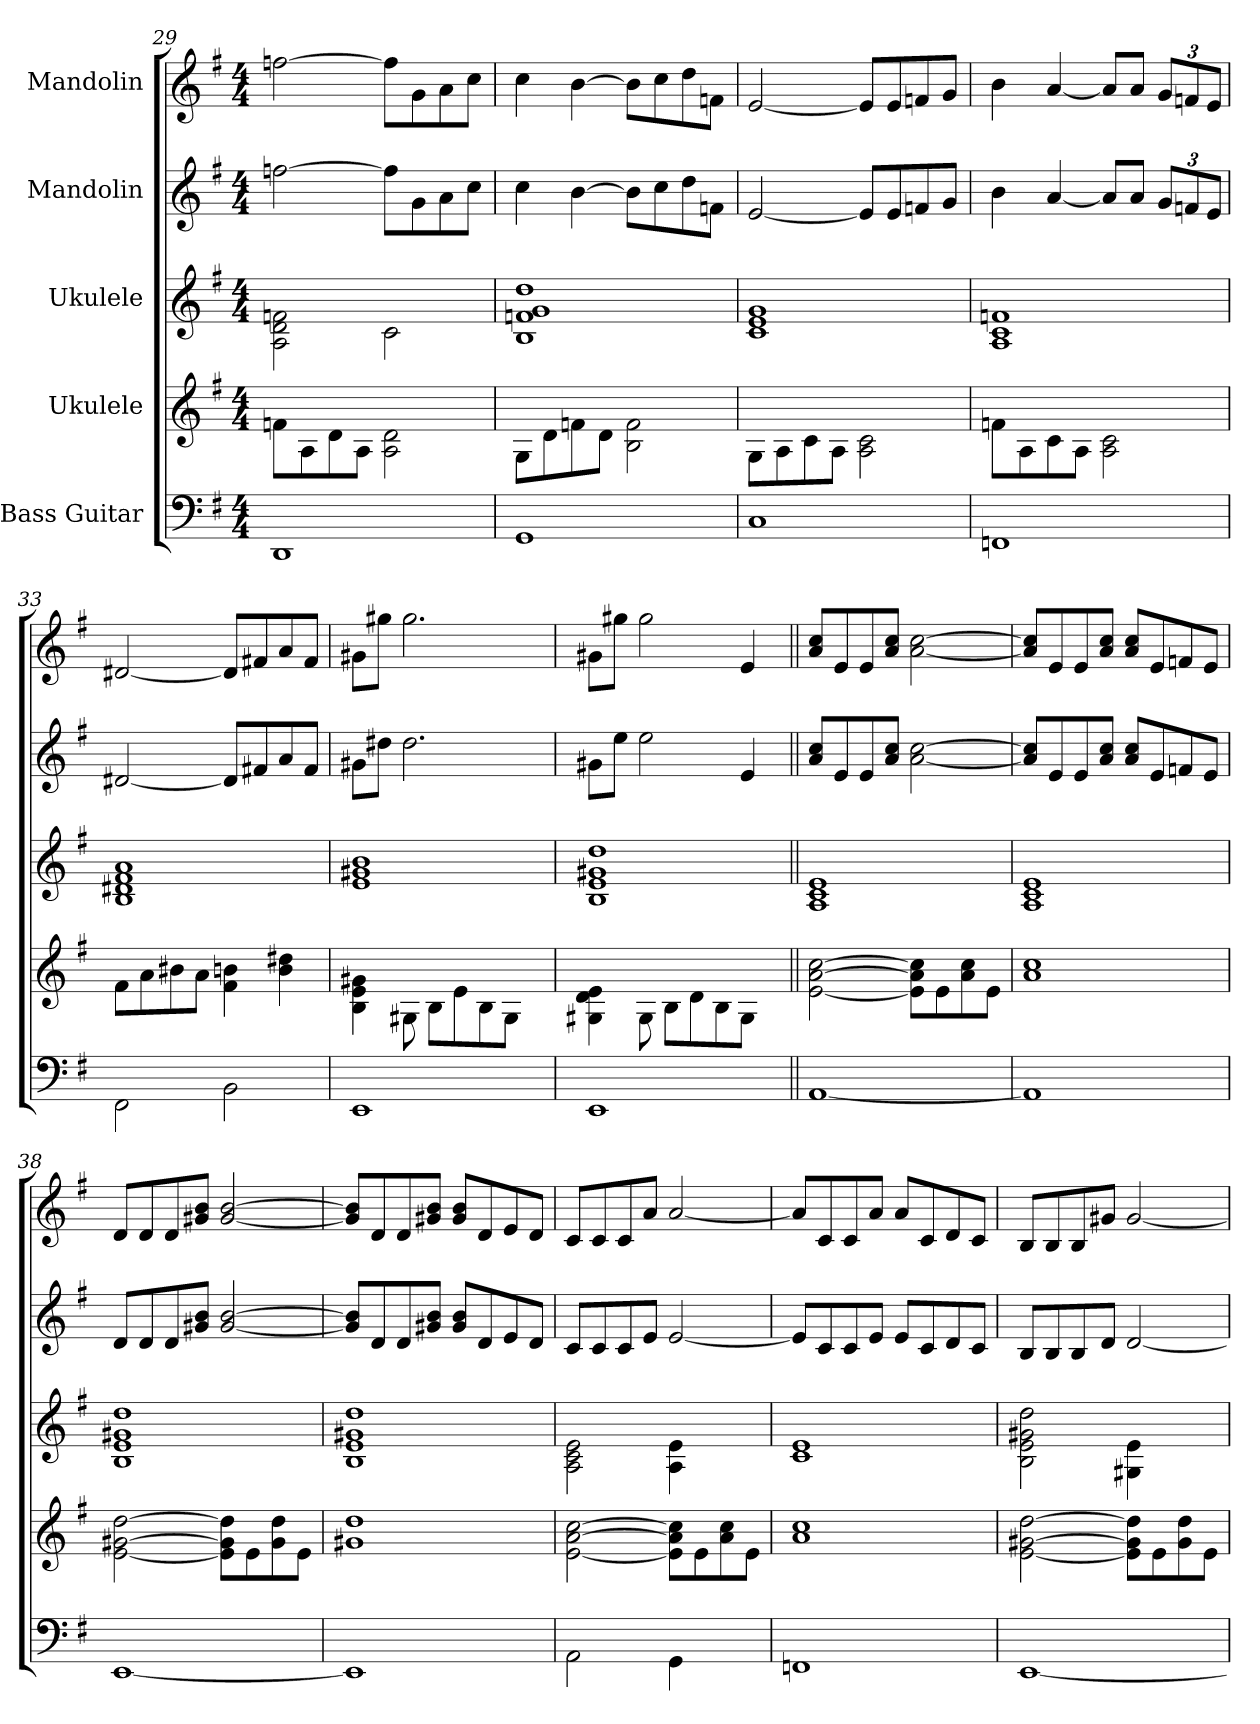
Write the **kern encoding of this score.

**kern	**kern	**kern	**kern	**kern
*part5	*part4	*part3	*part2	*part1
*staff5	*staff4	*staff3	*staff2	*staff1
*I"Bass Guitar	*I"Ukulele	*I"Ukulele	*I"Mandolin	*I"Mandolin
*	*	*	*clefG2	*clefG2
*k[f#]	*k[f#]	*k[f#]	*k[f#]	*k[f#]
*e:	*e:	*e:	*e:	*e:
*M4/4	*M4/4	*M4/4	*M4/4	*M4/4
=29	=29	=29	=29	=29
1DD	8f\L	2A\ 2d\ 2f\	[2ffn\	[2ffn\
.	8A\	.	.	.
.	8d\	.	.	.
.	8A\J	.	.	.
.	2A\ 2d\	2c\	8ff\L]	8ff\L]
.	.	.	8g\	8g\
.	.	.	8a\	8a\
.	.	.	8cc\J	8cc\J
=30	=30	=30	=30	=30
1GG	8G\L	1B 1f 1g 1dd	4cc\	4cc\
.	8d\	.	.	.
.	8f\	.	[4b\	[4b\
.	8d\J	.	.	.
.	2B\ 2f\	.	8b\L]	8b\L]
.	.	.	8cc\	8cc\
.	.	.	8dd\	8dd\
.	.	.	8fn\J	8fn\J
!!LO:LB:g=z
=31	=31	=31	=31	=31
1C	8G\L	1c 1e 1g	[2e/	[2e/
.	8A\	.	.	.
.	8c\	.	.	.
.	8A\J	.	.	.
.	2A\ 2c\	.	8e/L]	8e/L]
.	.	.	8e/	8e/
.	.	.	8fn/	8fn/
.	.	.	8g/J	8g/J
=32	=32	=32	=32	=32
1FF	8f\L	1A 1c 1f	4b\	4b\
.	8A\	.	.	.
.	8c\	.	[4a/	[4a/
.	8A\J	.	.	.
.	2A\ 2c\	.	8a/L]	8a/L]
.	.	.	8a/J	8a/J
*	*	*	*Xbrackettup	*Xbrackettup
.	.	.	12g/L	12g/L
.	.	.	12fn/	12fn/
.	.	.	12e/J	12e/J
=33	=33	=33	=33	=33
2FF#\	8f#\L	1B 1d# 1f# 1a	[2d#X/	[2d#X/
.	8a\	.	.	.
.	8b#\	.	.	.
.	8a\J	.	.	.
2BB\	4f#\ 4b\	.	8d#/L]	8d#/L]
.	.	.	8f#X/	8f#X/
.	4b\ 4dd#\	.	8a/	8a/
.	.	.	8f#/J	8f#/J
=34	=34	=34	=34	=34
1EE	4B\ 4e\ 4g#\	1e 1g# 1b	8g#X\L	8g#X\L
.	.	.	8dd#X\J	8gg#X\J
.	8G#\	.	2.dd#\	2.gg#\
.	8B\L	.	.	.
.	8e\	.	.	.
.	8B\	.	.	.
.	8G#\J	.	.	.
.	8ryy	.	.	.
=35	=35	=35	=35	=35
1EE	4G#\ 4d\ 4e\	1B 1e 1g# 1dd	8g#X\L	8g#X\L
.	.	.	8ee\J	8gg#X\J
.	8G#\	.	2ee\	2gg#\
.	8B\L	.	.	.
.	8d\	.	.	.
.	8B\	.	.	.
.	8G#\J	.	4e/	4e/
.	8ryy	.	.	.
!!LO:PB:g=z
=36||	=36||	=36||	=36||	=36||
[1AA	[2e\ [2a\ [2cc\	1A 1c 1e	8a/ 8cc/L	8a/ 8cc/L
.	.	.	8e/	8e/
.	.	.	8e/	8e/
.	.	.	8a/ 8cc/J	8a/ 8cc/J
.	8e\] 8a\] 8cc\]L	.	[2a\ [2cc\	[2a\ [2cc\
.	8e\	.	.	.
.	8a\ 8cc\	.	.	.
.	8e\J	.	.	.
=37	=37	=37	=37	=37
1AA]	1a 1cc	1A 1c 1e	8a/] 8cc/]L	8a/] 8cc/]L
.	.	.	8e/	8e/
.	.	.	8e/	8e/
.	.	.	8a/ 8cc/J	8a/ 8cc/J
.	.	.	8a/ 8cc/L	8a/ 8cc/L
.	.	.	8e/	8e/
.	.	.	8fn/	8fn/
.	.	.	8e/J	8e/J
=38	=38	=38	=38	=38
[1EE	[2e\ [2g#\ [2dd\	1B 1e 1g# 1dd	8d/L	8d/L
.	.	.	8d/	8d/
.	.	.	8d/	8d/
.	.	.	8g#X/ 8b/J	8g#X/ 8b/J
.	8e\] 8g#\] 8dd\]L	.	[2g#/ [2b/	[2g#/ [2b/
.	8e\	.	.	.
.	8g#\ 8dd\	.	.	.
.	8e\J	.	.	.
=39	=39	=39	=39	=39
1EE]	1g# 1dd	1B 1e 1g# 1dd	8g#/] 8b/]L	8g#/] 8b/]L
.	.	.	8d/	8d/
.	.	.	8d/	8d/
.	.	.	8g#X/ 8b/J	8g#X/ 8b/J
.	.	.	8g#/ 8b/L	8g#/ 8b/L
.	.	.	8d/	8d/
.	.	.	8e/	8e/
.	.	.	8d/J	8d/J
=40	=40	=40	=40	=40
2AA\	[2e\ [2a\ [2cc\	2A\ 2c\ 2e\	8c/L	8c/L
.	.	.	8c/	8c/
.	.	.	8c/	8c/
.	.	.	8e/J	8a/J
4GG\	8e\] 8a\] 8cc\]L	4A\ 4e\	[2e/	[2a/
.	8e\	.	.	.
4ryy	8a\ 8cc\	4ryy	.	.
.	8e\J	.	.	.
!!LO:LB:g=z
=41	=41	=41	=41	=41
1FF	1a 1cc	1c 1e	8e/L]	8a/L]
.	.	.	8c/	8c/
.	.	.	8c/	8c/
.	.	.	8e/J	8a/J
.	.	.	8e/L	8a/L
.	.	.	8c/	8c/
.	.	.	8d/	8d/
.	.	.	8c/J	8c/J
=42	=42	=42	=42	=42
[1EE	[2e\ [2g#\ [2dd\	2B\ 2e\ 2g#\ 2dd\	8B/L	8B/L
.	.	.	8B/	8B/
.	.	.	8B/	8B/
.	.	.	8d/J	8g#X/J
.	8e\] 8g#\] 8dd\]L	4G#\ 4e\	[2d/	[2g#/
.	8e\	.	.	.
.	8g#\ 8dd\	4ryy	.	.
.	8e\J	.	.	.
=	=	=	=	=
*-	*-	*-	*-	*-
